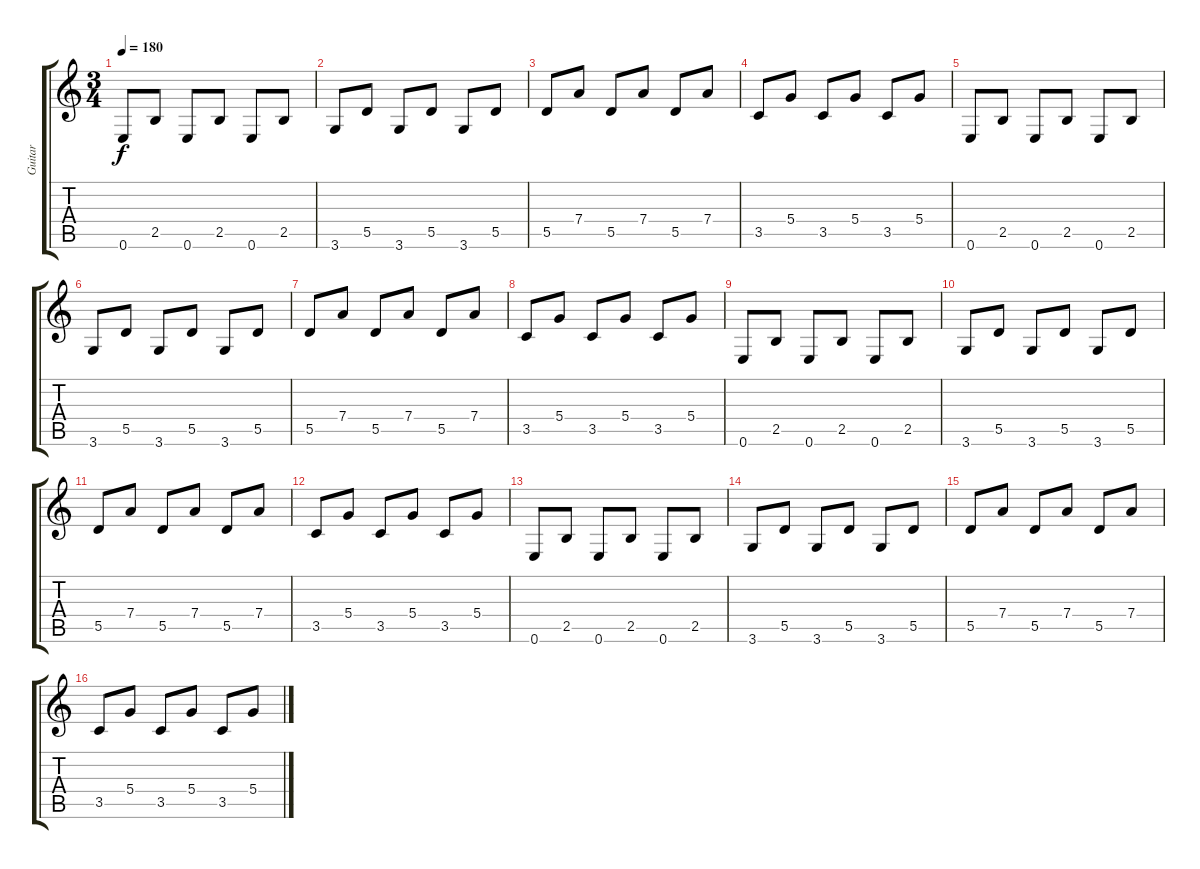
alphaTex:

\track ("Guitar" "Guitar") {instrument distortionguitar}
\staff {score tabs}
\tuning (E4 B3 G3 D3 A2 E2) {hide}
\ts (3 4)
\tempo 180
\tempo 150
\tempo 180
\clef g2
\ks c
0.6.8{dy f instrument acousticguitarnylon} 2.5.8 0.6.8 2.5.8 0.6.8 2.5.8 |
3.6.8 5.5.8 3.6.8 5.5.8 3.6.8 5.5.8 |
5.5.8 7.4.8 5.5.8 7.4.8 5.5.8 7.4.8 |
3.5.8 5.4.8 3.5.8 5.4.8 3.5.8 5.4.8 |
0.6.8 2.5.8 0.6.8 2.5.8 0.6.8 2.5.8 |
3.6.8 5.5.8 3.6.8 5.5.8 3.6.8 5.5.8 |
5.5.8 7.4.8 5.5.8 7.4.8 5.5.8 7.4.8 |
3.5.8 5.4.8 3.5.8 5.4.8 3.5.8 5.4.8 |
0.6.8 2.5.8 0.6.8 2.5.8 0.6.8 2.5.8 |
3.6.8 5.5.8 3.6.8 5.5.8 3.6.8 5.5.8 |
5.5.8 7.4.8 5.5.8 7.4.8 5.5.8 7.4.8 |
3.5.8 5.4.8 3.5.8 5.4.8 3.5.8 5.4.8 |
0.6.8 2.5.8 0.6.8 2.5.8 0.6.8 2.5.8 |
3.6.8 5.5.8 3.6.8 5.5.8 3.6.8 5.5.8 |
5.5.8 7.4.8 5.5.8 7.4.8 5.5.8 7.4.8 |
3.5.8 5.4.8 3.5.8 5.4.8 3.5.8 5.4.8
